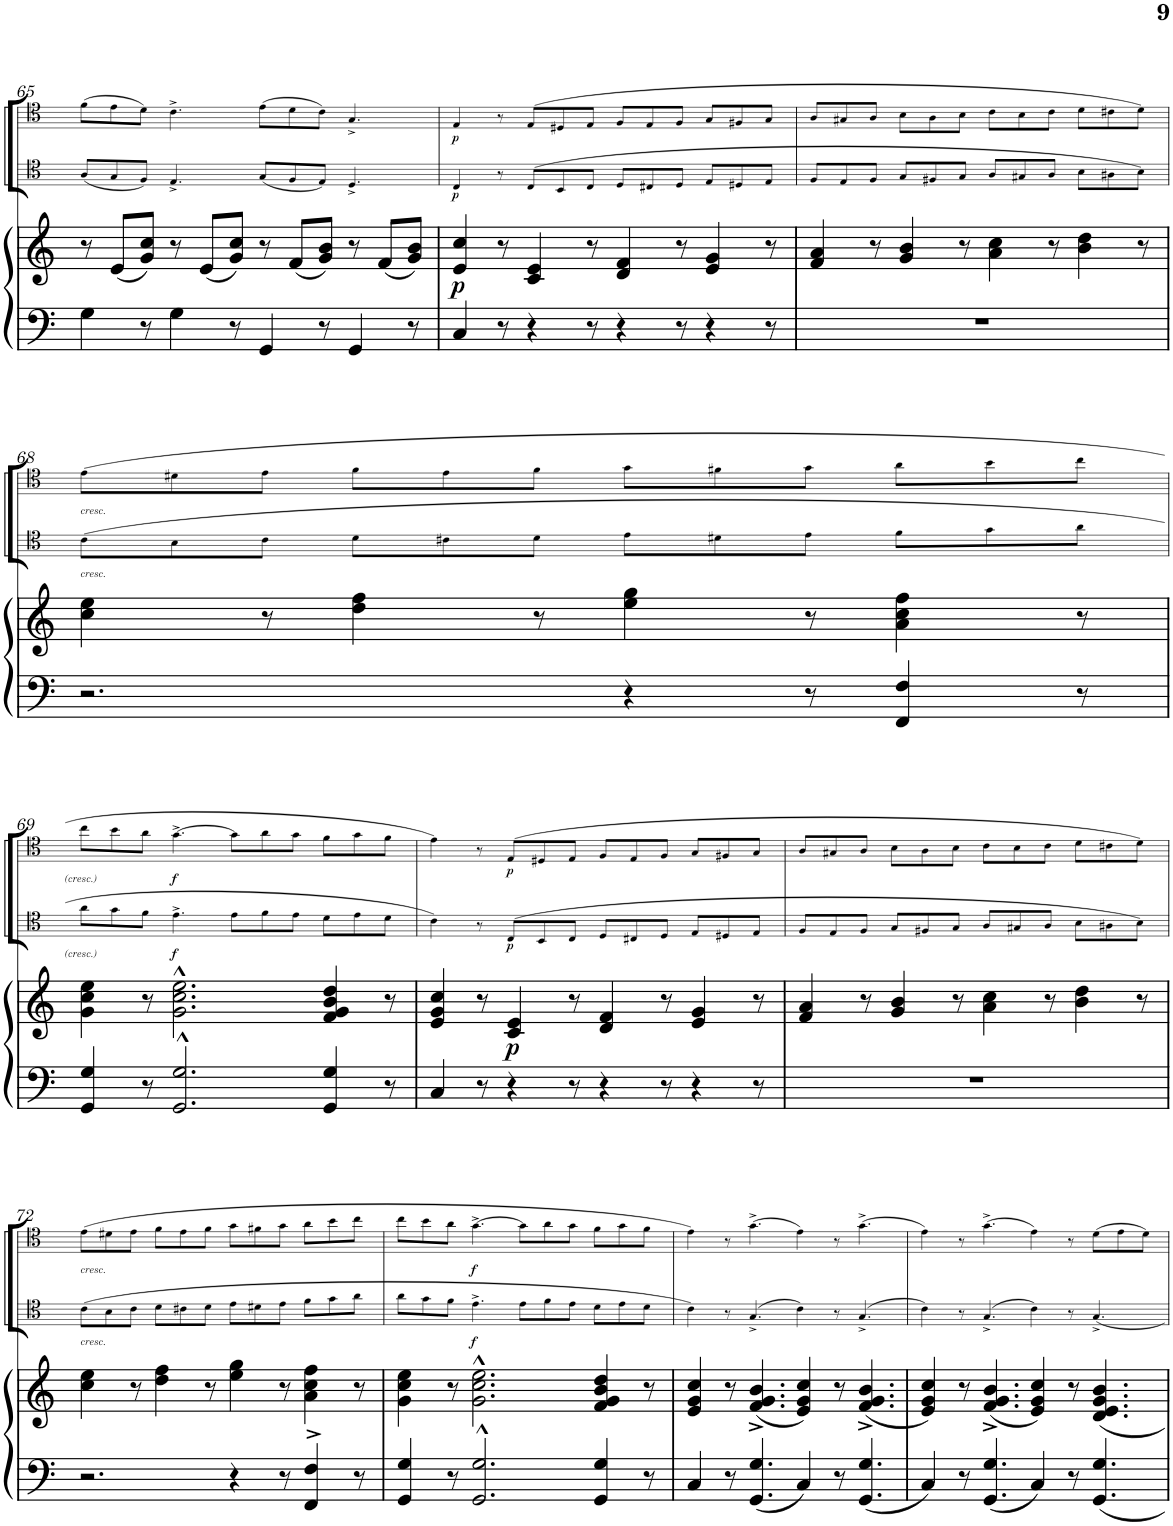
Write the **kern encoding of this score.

**kern	**kern	**dynam	**kern	**dynam	**kern	**dynam
*part3	*part3	*part3	*part2	*part2	*part1	*part1
*staff4	*staff3	*staff3/4	*staff2	*staff2	*staff1	*staff1
*I"Piano	*	*	*I"Trombone 2	*	*I"Trombone 1	*
*I'Pno	*	*	*I'Trb	*	*I'Trb	*
!!LO:PB:g=z
*clefF4	*clefG2	*	*clefC4	*	*clefC4	*
*k[]	*k[]	*	*k[]	*	*k[]	*
*M12/8	*M12/8	*	*M12/8	*	*M12/8	*
=65	=65	=65	=65	=65	=65	=65
4G\	8r	.	(8A/L	.	(8f\L	.
.	(8e/L	.	8G/	.	8e\	.
8r	8g/ 8cc/J)	.	8F/J)	.	8d\J)	.
4G\	8r	.	4.E^/	.	4.c^\	.
.	(8e/L	.	.	.	.	.
8r	8g/ 8cc/J)	.	.	.	.	.
4GG/	8r	.	(8G/L	.	(8e\L	.
.	(8f/L	.	8F/	.	8d\	.
8r	8g/ 8b/J)	.	8E/J)	.	8c\J)	.
4GG/	8r	.	4.D^/	.	4.G^/	.
.	(8f/L	.	.	.	.	.
8r	8g/ 8b/J)	.	.	.	.	.
=66	=66	=66	=66	=66	=66	=66
!	!	!LO:DY:b	!	!LO:DY:b	!	!LO:DY:b
4C/	4e/ 4cc/	p	4C/	p	4E/	p
8r	8r	.	8r	.	8r	.
4r	4c/ 4e/	.	(8C/L	.	(8E/L	.
.	.	.	8BB/	.	8D#X/	.
8r	8r	.	8C/J	.	8E/J	.
4r	4d/ 4f/	.	8D/L	.	8F/L	.
.	.	.	8C#X/	.	8E/	.
8r	8r	.	8D/J	.	8F/J	.
4r	4e/ 4g/	.	8E/L	.	8G/L	.
.	.	.	8D#X/	.	8F#X/	.
8r	8r	.	8E/J	.	8G/J	.
=67	=67	=67	=67	=67	=67	=67
1.r	4f/ 4a/	.	8F/L	.	8A/L	.
.	.	.	8E/	.	8G#X/	.
.	8r	.	8F/J	.	8A/J	.
.	4g/ 4b/	.	8G/L	.	8B\L	.
.	.	.	8F#X/	.	8A\	.
.	8r	.	8G/J	.	8B\J	.
.	4a\ 4cc\	.	8A/L	.	8c\L	.
.	.	.	8G#X/	.	8B\	.
.	8r	.	8A/J	.	8c\J	.
.	4b\ 4dd\	.	8B\L	.	8d\L	.
.	.	.	8A#X\	.	8c#X\	.
.	8r	.	8B\J)	.	8d\J)	.
!!LO:LB:g=z
=68	=68	=68	=68	=68	=68	=68
!	!	!	!	!	!LO:TX:b:i:t=cresc.	!
!	!	!	!LO:TX:b:i:t=cresc.	!	!	!
2.r	4cc\ 4ee\	.	(8c\L	.	(8e\L	.
.	.	.	8B\	.	8d#X\	.
.	8r	.	8c\J	.	8e\J	.
.	4dd\ 4ff\	.	8d\L	.	8f\L	.
.	.	.	8c#X\	.	8e\	.
.	8r	.	8d\J	.	8f\J	.
4r	4ee\ 4gg\	.	8e\L	.	8g\L	.
.	.	.	8d#X\	.	8f#X\	.
8r	8r	.	8e\J	.	8g\J	.
4FF/ 4F/	4a\ 4cc\ 4ff\	.	8f\L	.	8a\L	.
.	.	.	8g\	.	8b\	.
8r	8r	.	8a\J	.	8cc\J	.
!!LO:LB:g=z
=69	=69	=69	=69	=69	=69	=69
4GG/ 4G/	4g\ 4cc\ 4ee\	.	8a\L	.	8cc\L	.
.	.	.	8g\	.	8b\	.
8r	8r	.	8f\J	.	8a\J	.
!	!	!	!	!LO:DY:b	!	!LO:DY:b
2.GG/^^ 2.G/^^	2.g\^^ 2.cc\^^ 2.ee\^^	.	4.e^\	f	[4.g^\	f
.	.	.	8e\L	.	8g\L]	.
.	.	.	8f\	.	8a\	.
.	.	.	8e\J	.	8g\J	.
4GG/ 4G/	4f/ 4g/ 4b/ 4dd/	.	8d\L	.	8f\L	.
.	.	.	8e\	.	8g\	.
8r	8r	.	8d\J	.	8f\J	.
=70	=70	=70	=70	=70	=70	=70
4C/	4e/ 4g/ 4cc/	.	4c\)	.	4e\)	.
8r	8r	.	8r	.	8r	.
!	!	!LO:DY:b	!	!LO:DY:b	!	!LO:DY:b
4r	4c/ 4e/	p	(8C/L	p	(8E/L	p
.	.	.	8BB/	.	8D#X/	.
8r	8r	.	8C/J	.	8E/J	.
4r	4d/ 4f/	.	8D/L	.	8F/L	.
.	.	.	8C#X/	.	8E/	.
8r	8r	.	8D/J	.	8F/J	.
4r	4e/ 4g/	.	8E/L	.	8G/L	.
.	.	.	8D#X/	.	8F#X/	.
8r	8r	.	8E/J	.	8G/J	.
=71	=71	=71	=71	=71	=71	=71
1.r	4f/ 4a/	.	8F/L	.	8A/L	.
.	.	.	8E/	.	8G#X/	.
.	8r	.	8F/J	.	8A/J	.
.	4g/ 4b/	.	8G/L	.	8B\L	.
.	.	.	8F#X/	.	8A\	.
.	8r	.	8G/J	.	8B\J	.
.	4a\ 4cc\	.	8A/L	.	8c\L	.
.	.	.	8G#X/	.	8B\	.
.	8r	.	8A/J	.	8c\J	.
.	4b\ 4dd\	.	8B\L	.	8d\L	.
.	.	.	8A#X\	.	8c#X\	.
.	8r	.	8B\J)	.	8d\J)	.
!!LO:LB:g=z
=72	=72	=72	=72	=72	=72	=72
!	!	!	!	!	!LO:TX:b:i:t=cresc.	!
!	!	!	!LO:TX:b:i:t=cresc.	!	!	!
2.r	4cc\ 4ee\	.	(8c\L	.	(8e\L	.
.	.	.	8B\	.	8d#X\	.
.	8r	.	8c\J	.	8e\J	.
.	4dd\ 4ff\	.	8d\L	.	8f\L	.
.	.	.	8c#X\	.	8e\	.
.	8r	.	8d\J	.	8f\J	.
4r	4ee\ 4gg\	.	8e\L	.	8g\L	.
.	.	.	8d#X\	.	8f#X\	.
8r	8r	.	8e\J	.	8g\J	.
4FF/^> 4F/^>	4a\ 4cc\ 4ff\	.	8f\L	.	8a\L	.
.	.	.	8g\	.	8b\	.
8r	8r	.	8a\J	.	8cc\J	.
=73	=73	=73	=73	=73	=73	=73
4GG/ 4G/	4g\ 4cc\ 4ee\	.	8a\L	.	8cc\L	.
.	.	.	8g\	.	8b\	.
8r	8r	.	8f\J	.	8a\J	.
!	!	!	!	!LO:DY:b	!	!LO:DY:b
2.GG/^^ 2.G/^^	2.g\^^ 2.cc\^^ 2.ee\^^	.	4.e^\	f	[4.g^\	f
.	.	.	8e\L	.	8g\L]	.
.	.	.	8f\	.	8a\	.
.	.	.	8e\J	.	8g\J	.
4GG/ 4G/	4f/ 4g/ 4b/ 4dd/	.	8d\L	.	8f\L	.
.	.	.	8e\	.	8g\	.
8r	8r	.	8d\J	.	8f\J	.
=74	=74	=74	=74	=74	=74	=74
4C/	4e/ 4g/ 4cc/	.	4c\)	.	4e\)	.
8r	8r	.	8r	.	8r	.
4.GG/ 4.G/	(4.f/^ 4.g/^ 4.b/^	.	(4.G^/	.	(4.g^\	.
4C/	4e/ 4g/ 4cc/)	.	4c\)	.	4e\)	.
8r	8r	.	8r	.	8r	.
4.GG/ 4.G/	(4.f/^ 4.g/^ 4.b/^	.	(4.G^/	.	(4.g^\	.
=75	=75	=75	=75	=75	=75	=75
4C/	4e/ 4g/ 4cc/)	.	4c\)	.	4e\)	.
8r	8r	.	8r	.	8r	.
4.GG/ 4.G/	(4.f/^ 4.g/^ 4.b/^	.	(4.G^/	.	(4.g^\	.
4C/	4e/ 4g/ 4cc/)	.	4c\)	.	4e\)	.
8r	8r	.	8r	.	8r	.
4.GG/ 4.G/	4.d/ 4.e/ 4.g/ 4.b/	.	4.G^/	.	(8d\L	.
.	.	.	.	.	8e\	.
.	.	.	.	.	8d\J)	.
=	=	=	=	=	=	=
*-	*-	*-	*-	*-	*-	*-
